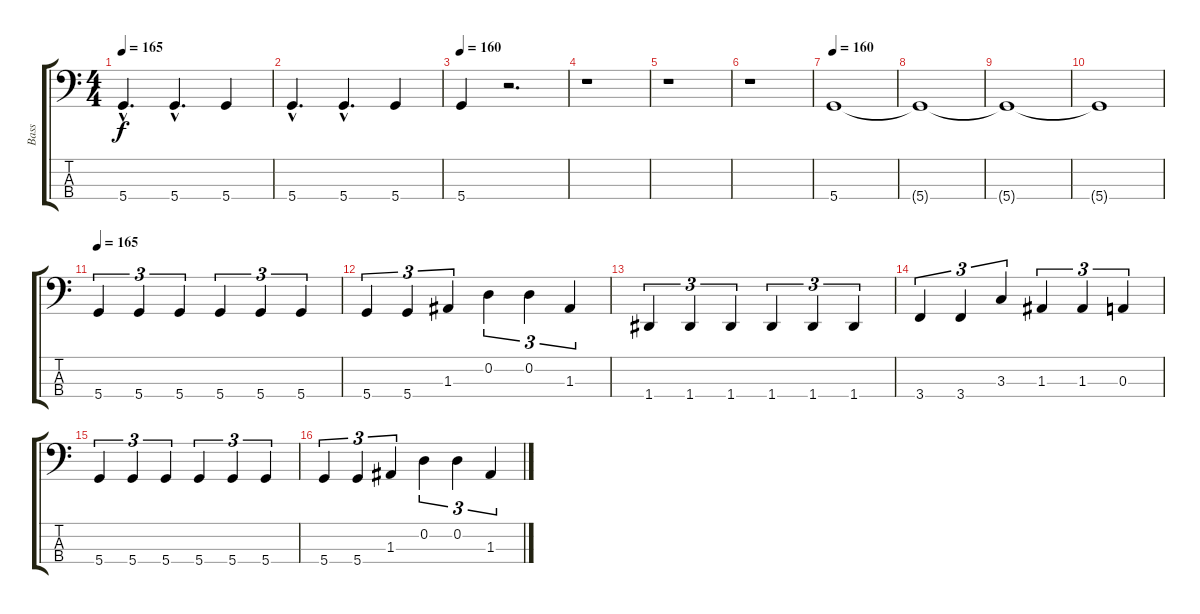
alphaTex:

\track ("Bass" "Bass") {instrument electricbassfinger}
\staff {score tabs}
\tuning (G2 D2 A1 D1) {hide}
\ts (4 4)
\tempo 165
\clef f4
\ks c
5.4{hac}.4{d dy f} 5.4{hac}.4{d} 5.4.4 |
5.4{hac}.4{d} 5.4{hac}.4{d} 5.4.4 |
\tempo 160
5.4.4 r.2{d} |
r.1 |
r.1 |
r.1 |
\tempo 160
5.4.1 |
5.4{t}.1 |
5.4{t}.1 |
5.4{t}.1 |
\tempo 165
5.4.4{tu (3 2)} 5.4.4{tu (3 2)} 5.4.4{tu (3 2)} 5.4.4{tu (3 2)} 5.4.4{tu (3 2)} 5.4.4{tu (3 2)} |
5.4.4{tu (3 2)} 5.4.4{tu (3 2)} 1.3.4{tu (3 2)} 0.2.4{tu (3 2)} 0.2.4{tu (3 2)} 1.3.4{tu (3 2)} |
1.4.4{tu (3 2)} 1.4.4{tu (3 2)} 1.4.4{tu (3 2)} 1.4.4{tu (3 2)} 1.4.4{tu (3 2)} 1.4.4{tu (3 2)} |
3.4.4{tu (3 2)} 3.4.4{tu (3 2)} 3.3.4{tu (3 2)} 1.3.4{tu (3 2)} 1.3.4{tu (3 2)} 0.3.4{tu (3 2)} |
5.4.4{tu (3 2)} 5.4.4{tu (3 2)} 5.4.4{tu (3 2)} 5.4.4{tu (3 2)} 5.4.4{tu (3 2)} 5.4.4{tu (3 2)} |
5.4.4{tu (3 2)} 5.4.4{tu (3 2)} 1.3.4{tu (3 2)} 0.2.4{tu (3 2)} 0.2.4{tu (3 2)} 1.3.4{tu (3 2)}
